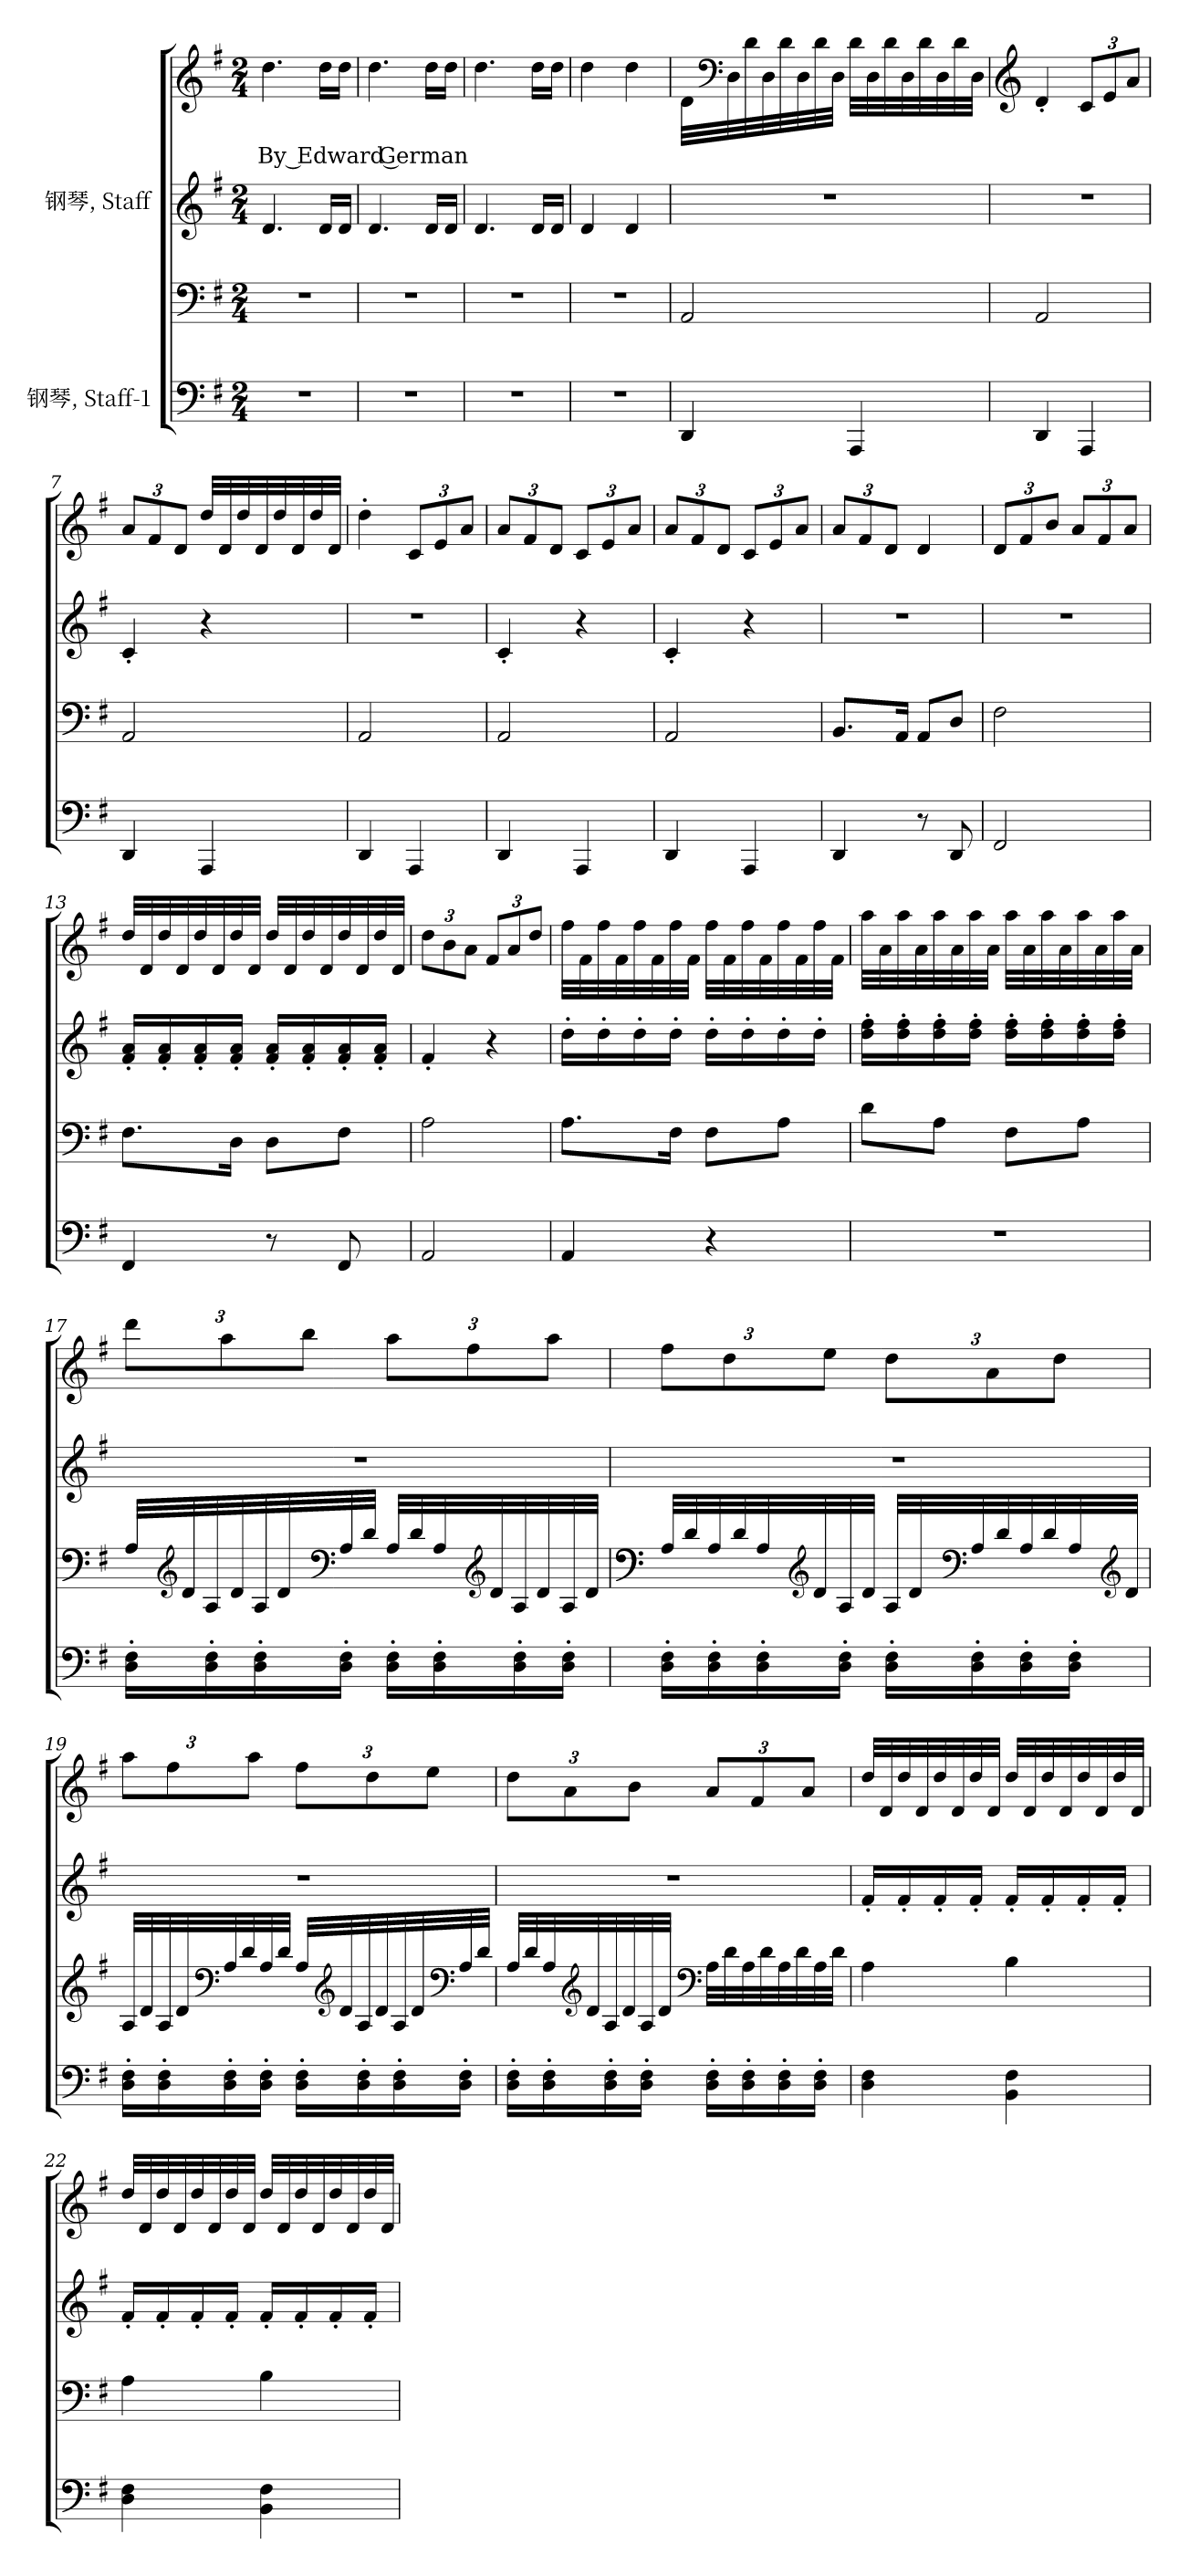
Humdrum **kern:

**kern	**kern	**kern	**kern	**text
*part2	*part2	*part1	*part1	*part1
*staff4	*staff3	*staff2	*staff1	*staff1
*I"钢琴, Staff-1	*	*I"钢琴, Staff	*	*
*clefF4	*clefF4	*clefG2	*clefG2	*
*k[f#]	*k[f#]	*k[f#]	*k[f#]	*
*M2/4	*M2/4	*M2/4	*M2/4	*
*MM140	*MM140	*MM140	*MM140	*
=1	=1	=1	=1	=1
2r	2r	4.d/	4.dd\	By Edward German
.	.	16d/LL	16dd\LL	.
.	.	16d/JJ	16dd\JJ	.
=2	=2	=2	=2	=2
2r	2r	4.d/	4.dd\	.
.	.	16d/LL	16dd\LL	.
.	.	16d/JJ	16dd\JJ	.
=3	=3	=3	=3	=3
2r	2r	4.d/	4.dd\	.
.	.	16d/LL	16dd\LL	.
.	.	16d/JJ	16dd\JJ	.
=4	=4	=4	=4	=4
2r	2r	4d/	4dd\	.
.	.	4d/	4dd\	.
!!LO:LB:g=z
=5	=5	=5	=5	=5
4DD/	2AA/	2r	32d\LLL	.
*	*	*	*clefF4	*
.	.	.	32D\	.
.	.	.	32d\	.
.	.	.	32D\	.
.	.	.	32d\	.
.	.	.	32D\	.
.	.	.	32d\	.
.	.	.	32D\JJJ	.
4AAA/	.	.	32d\LLL	.
.	.	.	32D\	.
.	.	.	32d\	.
.	.	.	32D\	.
.	.	.	32d\	.
.	.	.	32D\	.
.	.	.	32d\	.
.	.	.	32D\JJJ	.
=6	=6	=6	=6	=6
*	*	*	*clefG2	*
4DD/	2AA/	2r	4d'/	.
*	*	*	*Xbrackettup	*
4AAA/	.	.	12c/L	.
.	.	.	12e/	.
.	.	.	12a/J	.
=7	=7	=7	=7	=7
4DD/	2AA/	4c'/	12a/L	.
.	.	.	12f#/	.
.	.	.	12d/J	.
4AAA/	.	4r	32dd/LLL	.
.	.	.	32d/	.
.	.	.	32dd/	.
.	.	.	32d/	.
.	.	.	32dd/	.
.	.	.	32d/	.
.	.	.	32dd/	.
.	.	.	32d/JJJ	.
=8	=8	=8	=8	=8
4DD/	2AA/	2r	4dd'\	.
4AAA/	.	.	12c/L	.
.	.	.	12e/	.
.	.	.	12a/J	.
!!LO:LB:g=z
=9	=9	=9	=9	=9
4DD/	2AA/	4c'/	12a/L	.
.	.	.	12f#/	.
.	.	.	12d/J	.
4AAA/	.	4r	12c/L	.
.	.	.	12e/	.
.	.	.	12a/J	.
=10	=10	=10	=10	=10
4DD/	2AA/	4c'/	12a/L	.
.	.	.	12f#/	.
.	.	.	12d/J	.
4AAA/	.	4r	12c/L	.
.	.	.	12e/	.
.	.	.	12a/J	.
=11	=11	=11	=11	=11
4DD/	8.BB/L	2r	12a/L	.
.	.	.	12f#/	.
.	.	.	12d/J	.
.	16AA/Jk	.	.	.
8r	8AA/L	.	4d/	.
8DD/	8D/J	.	.	.
=12	=12	=12	=12	=12
2FF#/	2F#\	2r	12d/L	.
.	.	.	12f#/	.
.	.	.	12b/J	.
.	.	.	12a/L	.
.	.	.	12f#/	.
.	.	.	12a/J	.
=13	=13	=13	=13	=13
4FF#/	8.F#\L	16f#/' 16a/'LL	32dd/LLL	.
.	.	.	32d/	.
.	.	16f#/' 16a/'	32dd/	.
.	.	.	32d/	.
.	.	16f#/' 16a/'	32dd/	.
.	.	.	32d/	.
.	16D\Jk	16f#/' 16a/'JJ	32dd/	.
.	.	.	32d/JJJ	.
8r	8D\L	16f#/' 16a/'LL	32dd/LLL	.
.	.	.	32d/	.
.	.	16f#/' 16a/'	32dd/	.
.	.	.	32d/	.
8FF#/	8F#\J	16f#/' 16a/'	32dd/	.
.	.	.	32d/	.
.	.	16f#/' 16a/'JJ	32dd/	.
.	.	.	32d/JJJ	.
!!LO:PB:g=z
=14	=14	=14	=14	=14
2AA/	2A\	4f#'/	12dd\L	.
.	.	.	12b\	.
.	.	.	12a\J	.
.	.	4r	12f#/L	.
.	.	.	12a/	.
.	.	.	12dd/J	.
=15	=15	=15	=15	=15
4AA/	8.A\L	16dd'\LL	32ff#\LLL	.
.	.	.	32f#\	.
.	.	16dd'\	32ff#\	.
.	.	.	32f#\	.
.	.	16dd'\	32ff#\	.
.	.	.	32f#\	.
.	16F#\Jk	16dd'\JJ	32ff#\	.
.	.	.	32f#\JJJ	.
4r	8F#\L	16dd'\LL	32ff#\LLL	.
.	.	.	32f#\	.
.	.	16dd'\	32ff#\	.
.	.	.	32f#\	.
.	8A\J	16dd'\	32ff#\	.
.	.	.	32f#\	.
.	.	16dd'\JJ	32ff#\	.
.	.	.	32f#\JJJ	.
=16	=16	=16	=16	=16
2r	8d\L	16dd\' 16ff#\'LL	32aa\LLL	.
.	.	.	32a\	.
.	.	16dd\' 16ff#\'	32aa\	.
.	.	.	32a\	.
.	8A\J	16dd\' 16ff#\'	32aa\	.
.	.	.	32a\	.
.	.	16dd\' 16ff#\'JJ	32aa\	.
.	.	.	32a\JJJ	.
.	8F#\L	16dd\' 16ff#\'LL	32aa\LLL	.
.	.	.	32a\	.
.	.	16dd\' 16ff#\'	32aa\	.
.	.	.	32a\	.
.	8A\J	16dd\' 16ff#\'	32aa\	.
.	.	.	32a\	.
.	.	16dd\' 16ff#\'JJ	32aa\	.
.	.	.	32a\JJJ	.
!!LO:LB:g=z
=17	=17	=17	=17	=17
16D\' 16F#\'LL	32A/LLL	2r	12ddd\L	.
*	*clefG2	*	*	*
.	32d/	.	.	.
16D\' 16F#\'	32A/	.	.	.
.	.	.	12aa\	.
.	32d/	.	.	.
16D\' 16F#\'	32A/	.	.	.
.	32d/	.	.	.
.	.	.	12bb\J	.
*	*clefF4	*	*	*
16D\' 16F#\'JJ	32A/	.	.	.
.	32d/JJJ	.	.	.
16D\' 16F#\'LL	32A/LLL	.	12aa\L	.
.	32d/	.	.	.
16D\' 16F#\'	32A/	.	.	.
.	.	.	12ff#\	.
*	*clefG2	*	*	*
.	32d/	.	.	.
16D\' 16F#\'	32A/	.	.	.
.	32d/	.	.	.
.	.	.	12aa\J	.
16D\' 16F#\'JJ	32A/	.	.	.
.	32d/JJJ	.	.	.
=18	=18	=18	=18	=18
*	*clefF4	*	*	*
16D\' 16F#\'LL	32A/LLL	2r	12ff#\L	.
.	32d/	.	.	.
16D\' 16F#\'	32A/	.	.	.
.	.	.	12dd\	.
.	32d/	.	.	.
16D\' 16F#\'	32A/	.	.	.
*	*clefG2	*	*	*
.	32d/	.	.	.
.	.	.	12ee\J	.
16D\' 16F#\'JJ	32A/	.	.	.
.	32d/JJJ	.	.	.
16D\' 16F#\'LL	32A/LLL	.	12dd\L	.
.	32d/	.	.	.
*	*clefF4	*	*	*
16D\' 16F#\'	32A/	.	.	.
.	.	.	12a\	.
.	32d/	.	.	.
16D\' 16F#\'	32A/	.	.	.
.	32d/	.	.	.
.	.	.	12dd\J	.
16D\' 16F#\'JJ	32A/	.	.	.
*	*clefG2	*	*	*
.	32d/JJJ	.	.	.
!!LO:LB:g=z
=19	=19	=19	=19	=19
16D\' 16F#\'LL	32A/LLL	2r	12aa\L	.
.	32d/	.	.	.
16D\' 16F#\'	32A/	.	.	.
.	.	.	12ff#\	.
.	32d/	.	.	.
*	*clefF4	*	*	*
16D\' 16F#\'	32A/	.	.	.
.	32d/	.	.	.
.	.	.	12aa\J	.
16D\' 16F#\'JJ	32A/	.	.	.
.	32d/JJJ	.	.	.
16D\' 16F#\'LL	32A/LLL	.	12ff#\L	.
*	*clefG2	*	*	*
.	32d/	.	.	.
16D\' 16F#\'	32A/	.	.	.
.	.	.	12dd\	.
.	32d/	.	.	.
16D\' 16F#\'	32A/	.	.	.
.	32d/	.	.	.
.	.	.	12ee\J	.
*	*clefF4	*	*	*
16D\' 16F#\'JJ	32A/	.	.	.
.	32d/JJJ	.	.	.
=20	=20	=20	=20	=20
16D\' 16F#\'LL	32A/LLL	2r	12dd\L	.
.	32d/	.	.	.
16D\' 16F#\'	32A/	.	.	.
.	.	.	12a\	.
*	*clefG2	*	*	*
.	32d/	.	.	.
16D\' 16F#\'	32A/	.	.	.
.	32d/	.	.	.
.	.	.	12b\J	.
16D\' 16F#\'JJ	32A/	.	.	.
.	32d/JJJ	.	.	.
*	*clefF4	*	*	*
16D\' 16F#\'LL	32A\LLL	.	12a/L	.
.	32d\	.	.	.
16D\' 16F#\'	32A\	.	.	.
.	.	.	12f#/	.
.	32d\	.	.	.
16D\' 16F#\'	32A\	.	.	.
.	32d\	.	.	.
.	.	.	12a/J	.
16D\' 16F#\'JJ	32A\	.	.	.
.	32d\JJJ	.	.	.
!!LO:PB:g=z
=21	=21	=21	=21	=21
4D\ 4F#\	4A\	16f#'/LL	32dd/LLL	.
.	.	.	32d/	.
.	.	16f#'/	32dd/	.
.	.	.	32d/	.
.	.	16f#'/	32dd/	.
.	.	.	32d/	.
.	.	16f#'/JJ	32dd/	.
.	.	.	32d/JJJ	.
4BB\ 4F#\	4B\	16f#'/LL	32dd/LLL	.
.	.	.	32d/	.
.	.	16f#'/	32dd/	.
.	.	.	32d/	.
.	.	16f#'/	32dd/	.
.	.	.	32d/	.
.	.	16f#'/JJ	32dd/	.
.	.	.	32d/JJJ	.
=22	=22	=22	=22	=22
4D\ 4F#\	4A\	16f#'/LL	32dd/LLL	.
.	.	.	32d/	.
.	.	16f#'/	32dd/	.
.	.	.	32d/	.
.	.	16f#'/	32dd/	.
.	.	.	32d/	.
.	.	16f#'/JJ	32dd/	.
.	.	.	32d/JJJ	.
4BB\ 4F#\	4B\	16f#'/LL	32dd/LLL	.
.	.	.	32d/	.
.	.	16f#'/	32dd/	.
.	.	.	32d/	.
.	.	16f#'/	32dd/	.
.	.	.	32d/	.
.	.	16f#'/JJ	32dd/	.
.	.	.	32d/JJJ	.
=	=	=	=	=
*-	*-	*-	*-	*-
